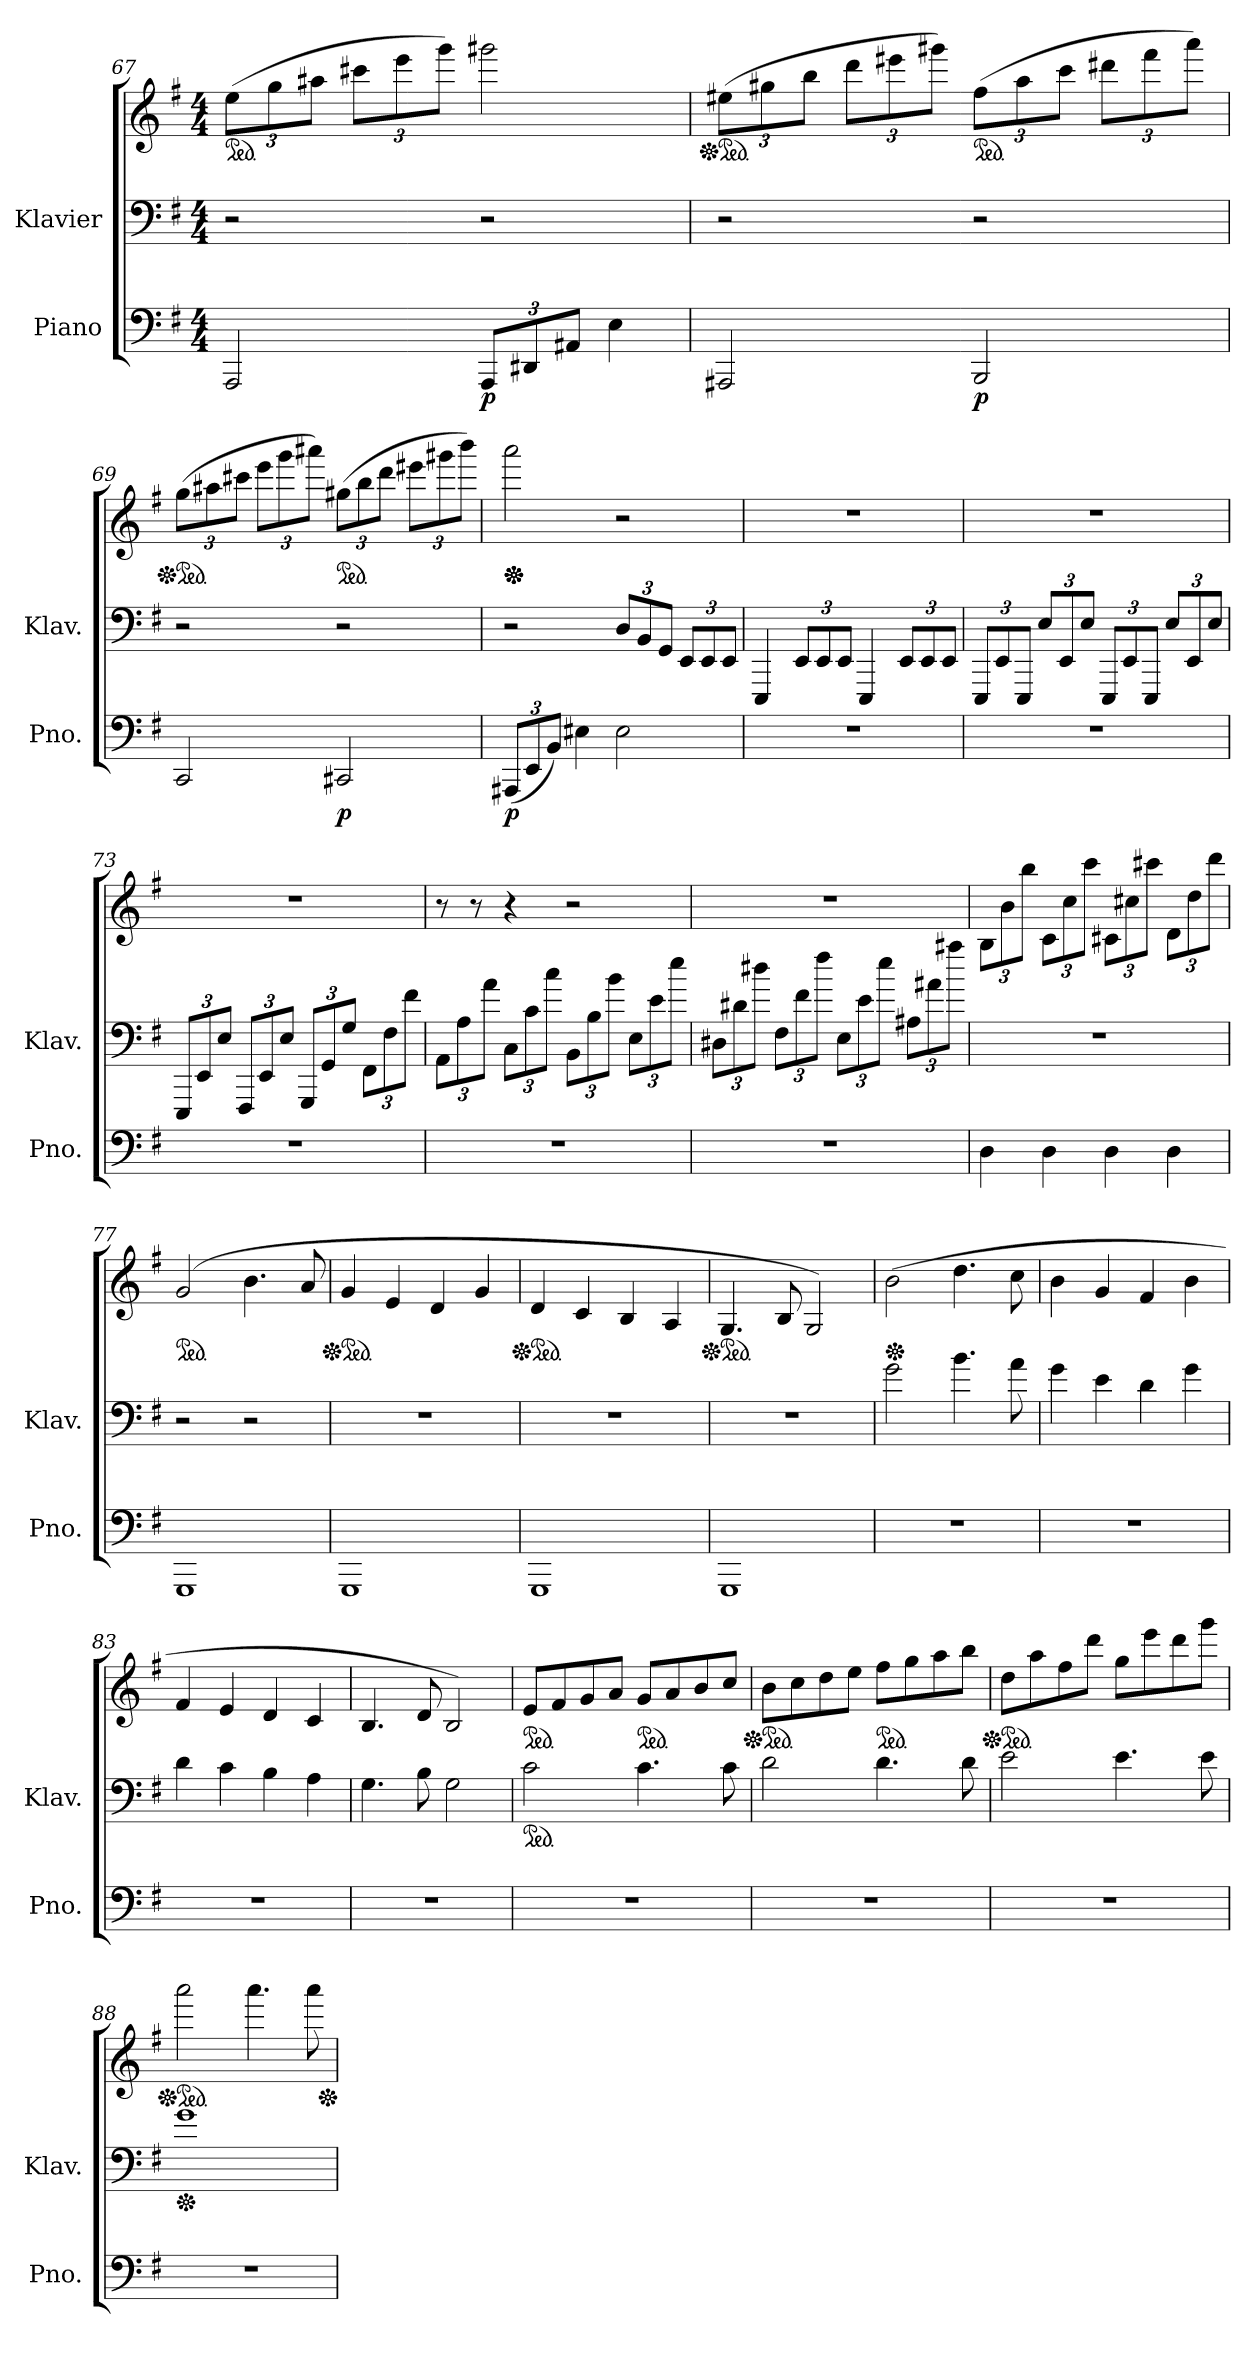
**kern	**dynam	**kern	**kern
*part2	*part2	*part1	*part1
*staff3	*staff3	*staff2	*staff1
*I"Piano	*	*I"Klavier	*
*I'Pno.	*	*I'Klav.	*
*clefF4	*	*clefF4	*clefG2
*k[f#]	*	*k[f#]	*k[f#]
*M4/4	*	*M4/4	*M4/4
*	*	*	*ped
*	*	*	*Xbrackettup
=67	=67	=67	=67
2AAA/	.	2r	(>12ee\L
.	.	.	12gg\
.	.	.	12aa#X\J
.	.	.	12ccc#X\L
.	.	.	12eee\
.	.	.	12ggg\J)
*Xbrackettup	*	*	*
!	!LO:DY:b	!	!
12AAA/L	p	2r	2ggg#X\
12DD#X/	.	.	.
12AA#X/J	.	.	.
4E\	.	.	.
!!LO:LB:g=z
=68	=68	=68	=68
*	*	*	*Xped
*	*	*	*ped
2AAA#X/	.	2r	(>12ee#X\L
.	.	.	12gg#X\
.	.	.	12bb\J
.	.	.	12ddd\L
.	.	.	12eee#X\
.	.	.	12ggg#X\J)
*	*	*	*ped
!	!LO:DY:b	!	!
2BBB/	p	2r	(>12ff#\L
.	.	.	12aa\
.	.	.	12ccc\J
.	.	.	12ddd#X\L
.	.	.	12fff#\
.	.	.	12aaa\J)
=69	=69	=69	=69
*	*	*	*Xped
*	*	*	*Xped
*	*	*	*ped
2CC/	.	2r	(>12gg\L
.	.	.	12aa#X\
.	.	.	12ccc#X\J
.	.	.	12eee\L
.	.	.	12ggg\
.	.	.	12aaa#X\J)
*	*	*	*ped
!	!LO:DY:b	!	!
2CC#X/	p	2r	(>12gg#X\L
.	.	.	12bb\
.	.	.	12ddd\J
.	.	.	12eee#X\L
.	.	.	12ggg#X\
.	.	.	12bbb\J)
!!LO:PB:g=z
=70	=70	=70	=70
*	*	*	*Xped
*	*	*	*Xped
!	!LO:DY:b	!	!
(<12AAA#X/L	p	2r	2aaa\
12EE/	.	.	.
12BB/J)	.	.	.
4E#X\	.	.	.
*	*	*Xbrackettup	*
2E#\	.	12D/L	2r
.	.	12BB/	.
.	.	12GG/J	.
.	.	12EE/L	.
.	.	12EE/	.
.	.	12EE/J	.
=71	=71	=71	=71
1r	.	4EEE/	1r
.	.	12EE/L	.
.	.	12EE/	.
.	.	12EE/J	.
.	.	4EEE/	.
.	.	12EE/L	.
.	.	12EE/	.
.	.	12EE/J	.
=72	=72	=72	=72
1r	.	12EEE/L	1r
.	.	12EE/	.
.	.	12EEE/J	.
.	.	12E/L	.
.	.	12EE/	.
.	.	12E/J	.
.	.	12EEE/L	.
.	.	12EE/	.
.	.	12EEE/J	.
.	.	12E/L	.
.	.	12EE/	.
.	.	12E/J	.
!!LO:LB:g=z
=73	=73	=73	=73
1r	.	12EEE/L	1r
.	.	12EE/	.
.	.	12E/J	.
.	.	12FFF#/L	.
.	.	12EE/	.
.	.	12E/J	.
.	.	12GGG/L	.
.	.	12GG/	.
.	.	12G/J	.
.	.	12FF#\L	.
.	.	12F#\	.
.	.	12f#\J	.
=74	=74	=74	=74
1r	.	12AA\L	8r
.	.	12A\	.
.	.	.	8r
.	.	12a\J	.
.	.	12C\L	4r
.	.	12c\	.
.	.	12cc\J	.
.	.	12BB\L	2r
.	.	12B\	.
.	.	12b\J	.
.	.	12E\L	.
.	.	12e\	.
.	.	12ee\J	.
!!LO:LB:g=z
=75	=75	=75	=75
1r	.	12D#X\L	1r
.	.	12d#X\	.
.	.	12dd#X\J	.
.	.	12F#\L	.
.	.	12f#\	.
.	.	12ff#\J	.
.	.	12E\L	.
.	.	12e\	.
.	.	12ee\J	.
.	.	12A#X\L	.
.	.	12a#X\	.
.	.	12aa#X\J	.
=76	=76	=76	=76
4D\	.	1r	12B\L
.	.	.	12b\
.	.	.	12bb\J
4D\	.	.	12c\L
.	.	.	12cc\
.	.	.	12ccc\J
4D\	.	.	12c#X\L
.	.	.	12cc#X\
.	.	.	12ccc#X\J
4D\	.	.	12d\L
.	.	.	12dd\
.	.	.	12ddd\J
=77	=77	=77	=77
*	*	*	*ped
1GGG	.	2r	(>2g/
.	.	2r	4.b\
.	.	.	8a/
=78	=78	=78	=78
*	*	*	*Xped
*	*	*	*ped
1GGG	.	1r	4g/
.	.	.	4e/
.	.	.	4d/
.	.	.	4g/
!!LO:LB:g=z
=79	=79	=79	=79
*	*	*	*Xped
*	*	*	*ped
1GGG	.	1r	4d/
.	.	.	4c/
.	.	.	4B/
.	.	.	4A/
=80	=80	=80	=80
*	*	*	*Xped
*	*	*	*ped
1GGG	.	1r	4.G/
.	.	.	8B/
.	.	.	2G/)
=81	=81	=81	=81
*	*	*	*Xped
1r	.	2g\	(>2b\
.	.	4.b\	4.dd\
.	.	8a\	8cc\
=82	=82	=82	=82
1r	.	4g\	4b\
.	.	4e\	4g/
.	.	4d\	4f#/
.	.	4g\	4b\
=83	=83	=83	=83
1r	.	4d\	4f#/
.	.	4c\	4e/
.	.	4B\	4d/
.	.	4A\	4c/
=84	=84	=84	=84
1r	.	4.G\	4.B/
.	.	8B\	8d/
.	.	2G\	2B/)
=85	=85	=85	=85
*	*	*ped	*
*	*	*	*ped
1r	.	2c\	8e/L
.	.	.	8f#/
.	.	.	8g/
.	.	.	8a/J
*	*	*	*ped
.	.	4.c\	8g/L
.	.	.	8a/
.	.	.	8b/
.	.	8c\	8cc/J
!!LO:LB:g=z
=86	=86	=86	=86
*	*	*	*Xped
*	*	*	*Xped
*	*	*	*ped
1r	.	2d\	8b\L
.	.	.	8cc\
.	.	.	8dd\
.	.	.	8ee\J
*	*	*	*ped
.	.	4.d\	8ff#\L
.	.	.	8gg\
.	.	.	8aa\
.	.	8d\	8bb\J
=87	=87	=87	=87
*	*	*	*Xped
*	*	*	*Xped
*	*	*	*ped
1r	.	2e\	8dd\L
.	.	.	8aa\
.	.	.	8ff#\
.	.	.	8ddd\J
.	.	4.e\	8gg\L
.	.	.	8eee\
.	.	.	8ddd\
.	.	8e\	8ggg\J
=88	=88	=88	=88
*	*	*Xped	*
*	*	*	*Xped
*	*	*	*ped
1r	.	1g	2aaa\
.	.	.	4.aaa\
.	.	.	8aaa\
*	*	*	*Xped
=	=	=	=
*-	*-	*-	*-
